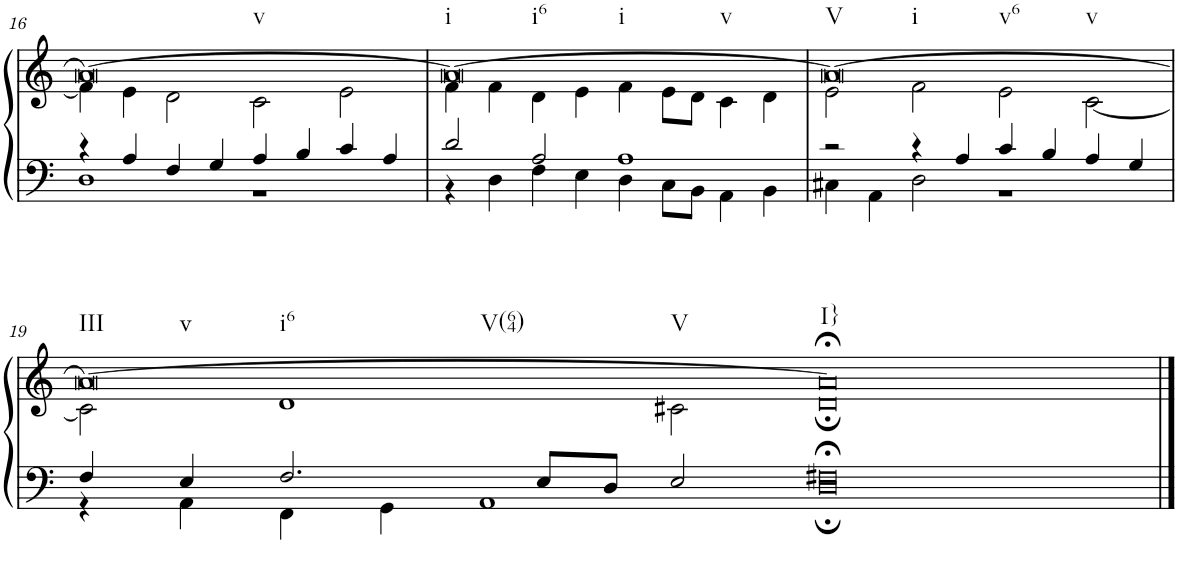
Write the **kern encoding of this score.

**kern	**kern	**harte
*part1	*part1	*part1
*staff2	*staff1	*
*I"Organ	*	*
*I'Org.	*	*
!!LO:PB:g=z
*clefF4	*clefG2	*
*k[]	*k[]	*
*M4/2	*M4/2	*
=16	=16	=16
*^	*^	*
4r	1D	0a_	4f\]	.
4A/	.	.	4e\	.
4F/	.	.	2d\	.
4G/	.	.	.	.
4A/	1r	.	2c\	.
4B/	.	.	.	.
4c/	.	.	2e\	.
4A/	.	.	.	.
=17	=17	=17	=17	=17
2d/	4r	0a_	4f\	.
.	4D\	.	4f\	.
2A/	4F\	.	4d\	.
.	4E\	.	4e\	.
1A	4D\	.	4f\	.
.	8C\L	.	8e\L	.
.	8BB\J	.	8d\J	.
.	4AA\	.	4c\	.
.	4BB\	.	4d\	.
=18	=18	=18	=18	=18
2r	4C#X\	0a_	2e\	.
.	4AA\	.	.	.
4r	2D\	.	2f\	.
4A/	.	.	.	.
4c/	1r	.	2e\	.
4B/	.	.	.	.
4A/	.	.	[2c\	.
4G/	.	.	.	.
!!LO:LB:g=z	!!
=19	=19	=19	=19	=19
!	!	!	!	!LO:H:kt=v
4F/	4r	0a_	2c\]	N
4E/	4AA\	.	.	.
2.F/	4FF\	.	1d	.
.	4GG\	.	.	.
.	1AA	.	.	.
8E/L	.	.	.	.
8D/J	.	.	.	.
2E/	.	.	2c#X\	.
=20-	=20-	=20-	=20-	=20-
0F#X;<	0D;	0a;<]	0d;	.
*v	*v	*	*	*
*	*v	*v	*
==	==	==
*-	*-	*-
